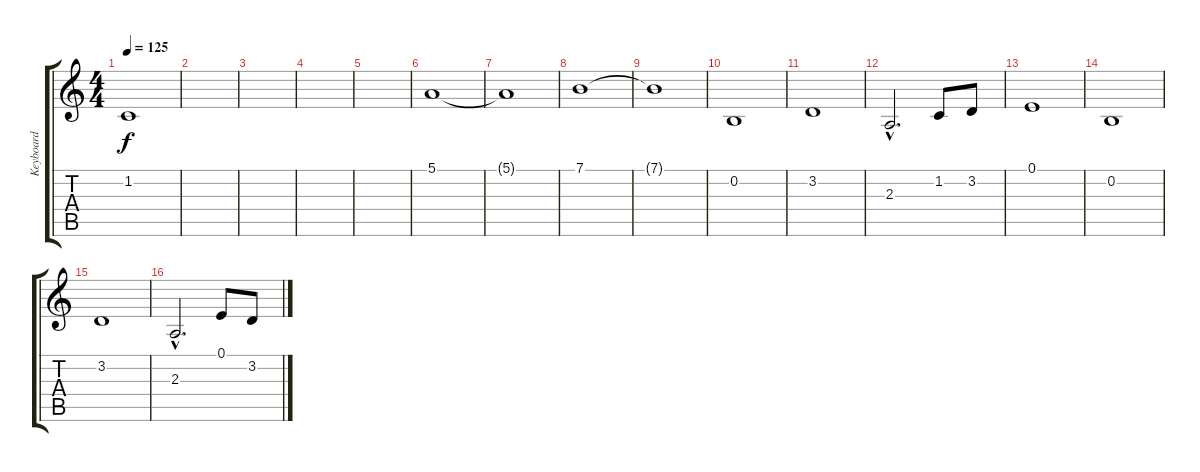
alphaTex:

\track ("Keyboard" "Keyboard") {instrument stringensemble1}
\staff {score tabs}
\tuning (E4 B3 G3 D3 A2 E2) {hide}
\ts (4 4)
\tempo 125
\clef g2
\ks c
1.2.1{dy f} |
|
|
|
|
5.1.1 |
5.1{t}.1 |
7.1.1 |
7.1{t}.1 |
0.2.1{volume 12} |
3.2.1 |
2.3{hac}.2{d} 1.2.8 3.2.8 |
0.1.1 |
0.2.1 |
3.2.1 |
2.3{hac}.2{d} 0.1.8 3.2.8
